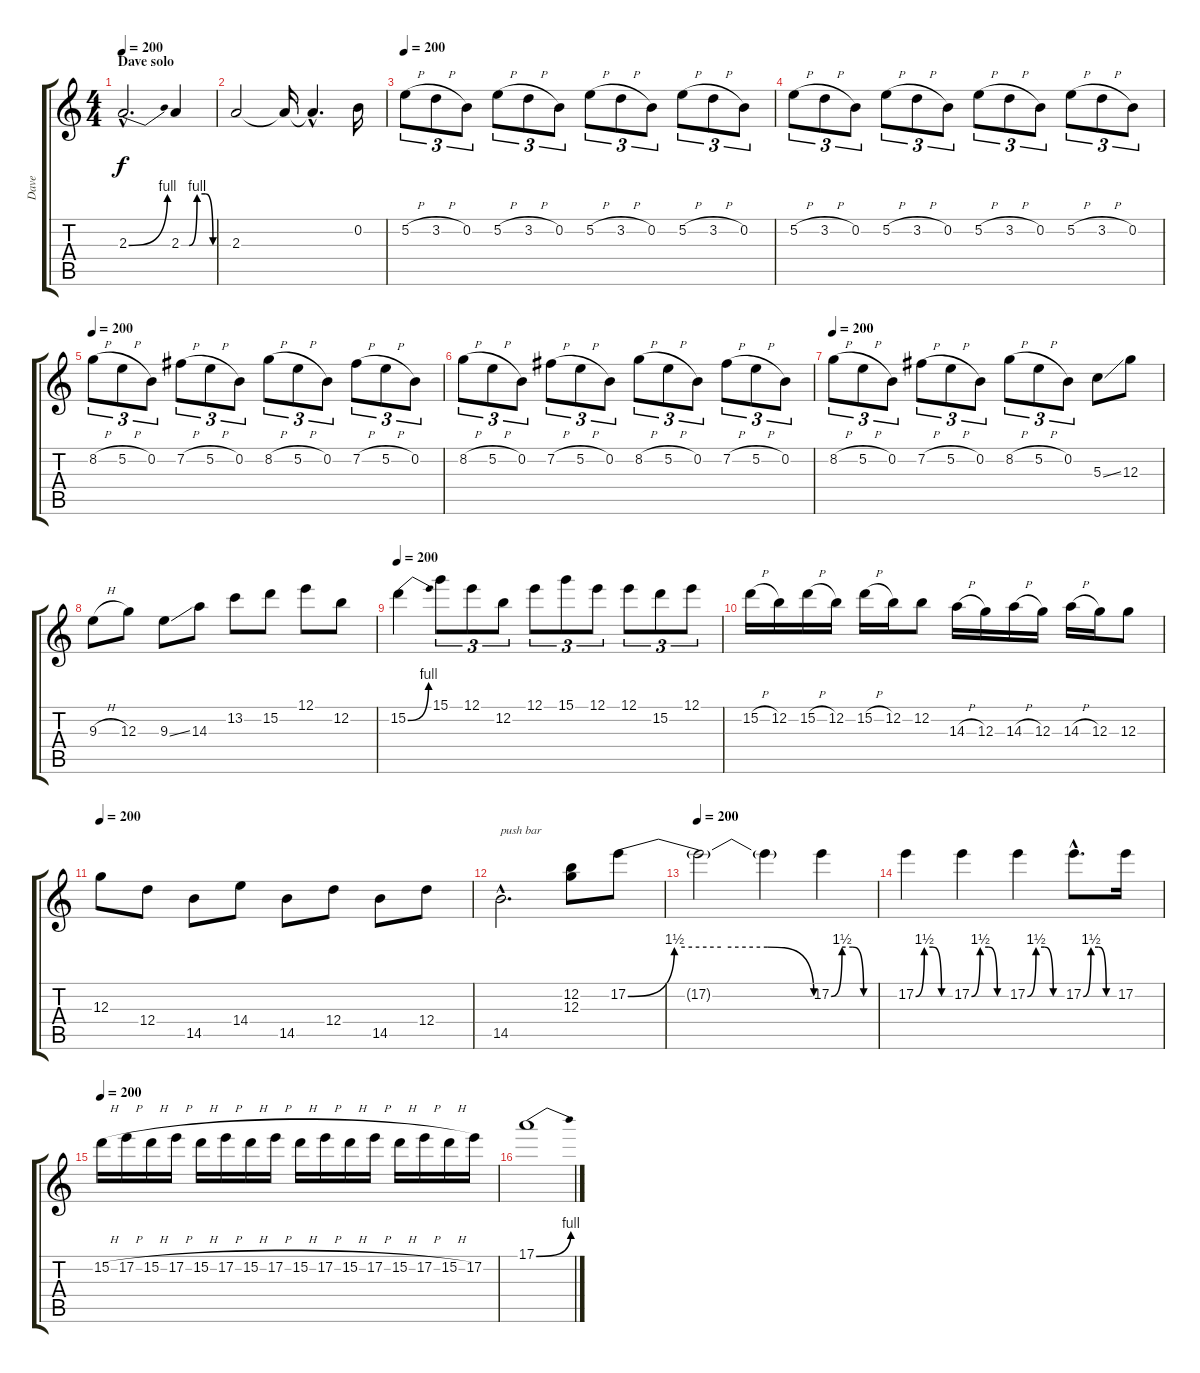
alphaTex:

\track ("Dave" "Dave") {instrument distortionguitar}
\staff {score tabs}
\tuning (E4 B3 G3 D3 A2 E2) {hide}
\ts (4 4)
\section ("" "Dave solo")
\tempo 200
\clef g2
\ks c
2.3{be (bend 0 0 60 4) hac}.2{d dy f volume 12} 2.3{be (custom 0 0 15 0 30 4 45 4 60 0)}.4 |
2.3.2 2.3{t}.16 2.3{hac t}.4{d} 0.2.16 |
\tempo 200
5.2{h}.8{tu (3 2)} 3.2{h}.8{tu (3 2)} 0.2.8{tu (3 2)} 5.2{h}.8{tu (3 2)} 3.2{h}.8{tu (3 2)} 0.2.8{tu (3 2)} 5.2{h}.8{tu (3 2)} 3.2{h}.8{tu (3 2)} 0.2.8{tu (3 2)} 5.2{h}.8{tu (3 2)} 3.2{h}.8{tu (3 2)} 0.2.8{tu (3 2)} |
5.2{h}.8{tu (3 2)} 3.2{h}.8{tu (3 2)} 0.2.8{tu (3 2)} 5.2{h}.8{tu (3 2)} 3.2{h}.8{tu (3 2)} 0.2.8{tu (3 2)} 5.2{h}.8{tu (3 2)} 3.2{h}.8{tu (3 2)} 0.2.8{tu (3 2)} 5.2{h}.8{tu (3 2)} 3.2{h}.8{tu (3 2)} 0.2.8{tu (3 2)} |
\tempo 200
8.2{h}.8{tu (3 2)} 5.2{h}.8{tu (3 2)} 0.2.8{tu (3 2)} 7.2{h}.8{tu (3 2)} 5.2{h}.8{tu (3 2)} 0.2.8{tu (3 2)} 8.2{h}.8{tu (3 2)} 5.2{h}.8{tu (3 2)} 0.2.8{tu (3 2)} 7.2{h}.8{tu (3 2)} 5.2{h}.8{tu (3 2)} 0.2.8{tu (3 2)} |
8.2{h}.8{tu (3 2)} 5.2{h}.8{tu (3 2)} 0.2.8{tu (3 2)} 7.2{h}.8{tu (3 2)} 5.2{h}.8{tu (3 2)} 0.2.8{tu (3 2)} 8.2{h}.8{tu (3 2)} 5.2{h}.8{tu (3 2)} 0.2.8{tu (3 2)} 7.2{h}.8{tu (3 2)} 5.2{h}.8{tu (3 2)} 0.2.8{tu (3 2)} |
\tempo 200
8.2{h}.8{tu (3 2)} 5.2{h}.8{tu (3 2)} 0.2.8{tu (3 2)} 7.2{h}.8{tu (3 2)} 5.2{h}.8{tu (3 2)} 0.2.8{tu (3 2)} 8.2{h}.8{tu (3 2)} 5.2{h}.8{tu (3 2)} 0.2.8{tu (3 2)} 5.3{ss}.8 12.3.8 |
9.3{h}.8 12.3.8 9.3{ss}.8 14.3.8 13.2.8 15.2.8 12.1.8 12.2.8 |
\tempo 200
15.2{be (bend 0 0 60 4)}.4 15.1.8{tu (3 2)} 12.1.8{tu (3 2)} 12.2.8{tu (3 2)} 12.1.8{tu (3 2)} 15.1.8{tu (3 2)} 12.1.8{tu (3 2)} 12.1.8{tu (3 2)} 15.2.8{tu (3 2)} 12.1.8{tu (3 2)} |
15.2{h}.16 12.2.16 15.2{h}.16 12.2.16 15.2{h}.16 12.2.16 12.2.8 14.3{h}.16 12.3.16 14.3{h}.16 12.3.16 14.3{h}.16 12.3.16 12.3.8 |
\tempo 200
12.3.8 12.4.8 14.5.8 14.4.8 14.5.8 12.4.8 14.5.8 12.4.8 |
14.5{hac}.2{d txt "push bar"} (12.2 12.3).8 17.2{be (custom 0 0 15 6 30 6 45 6 60 0)}.8 |
\tempo 200
17.2{t}.2 17.2{t}.4 17.2{be (custom 0 0 15 6 30 6 45 0 60 0)}.4 |
17.2{be (custom 0 0 15 6 30 6 45 0 60 0)}.4 17.2{be (custom 0 0 15 6 30 6 45 0 60 0)}.4 17.2{be (custom 0 0 15 6 30 6 45 0 60 0)}.4 17.2{be (custom 0 0 15 6 30 6 45 0 60 0) hac}.8{d} 17.2.16 |
\tempo 200
15.2{h}.16 17.2{h}.16 15.2{h}.16 17.2{h}.16 15.2{h}.16 17.2{h}.16 15.2{h}.16 17.2{h}.16 15.2{h}.16 17.2{h}.16 15.2{h}.16 17.2{h}.16 15.2{h}.16 17.2{h}.16 15.2{h}.16 17.2.16 |
17.1{be (bend 0 0 60 4)}.1
